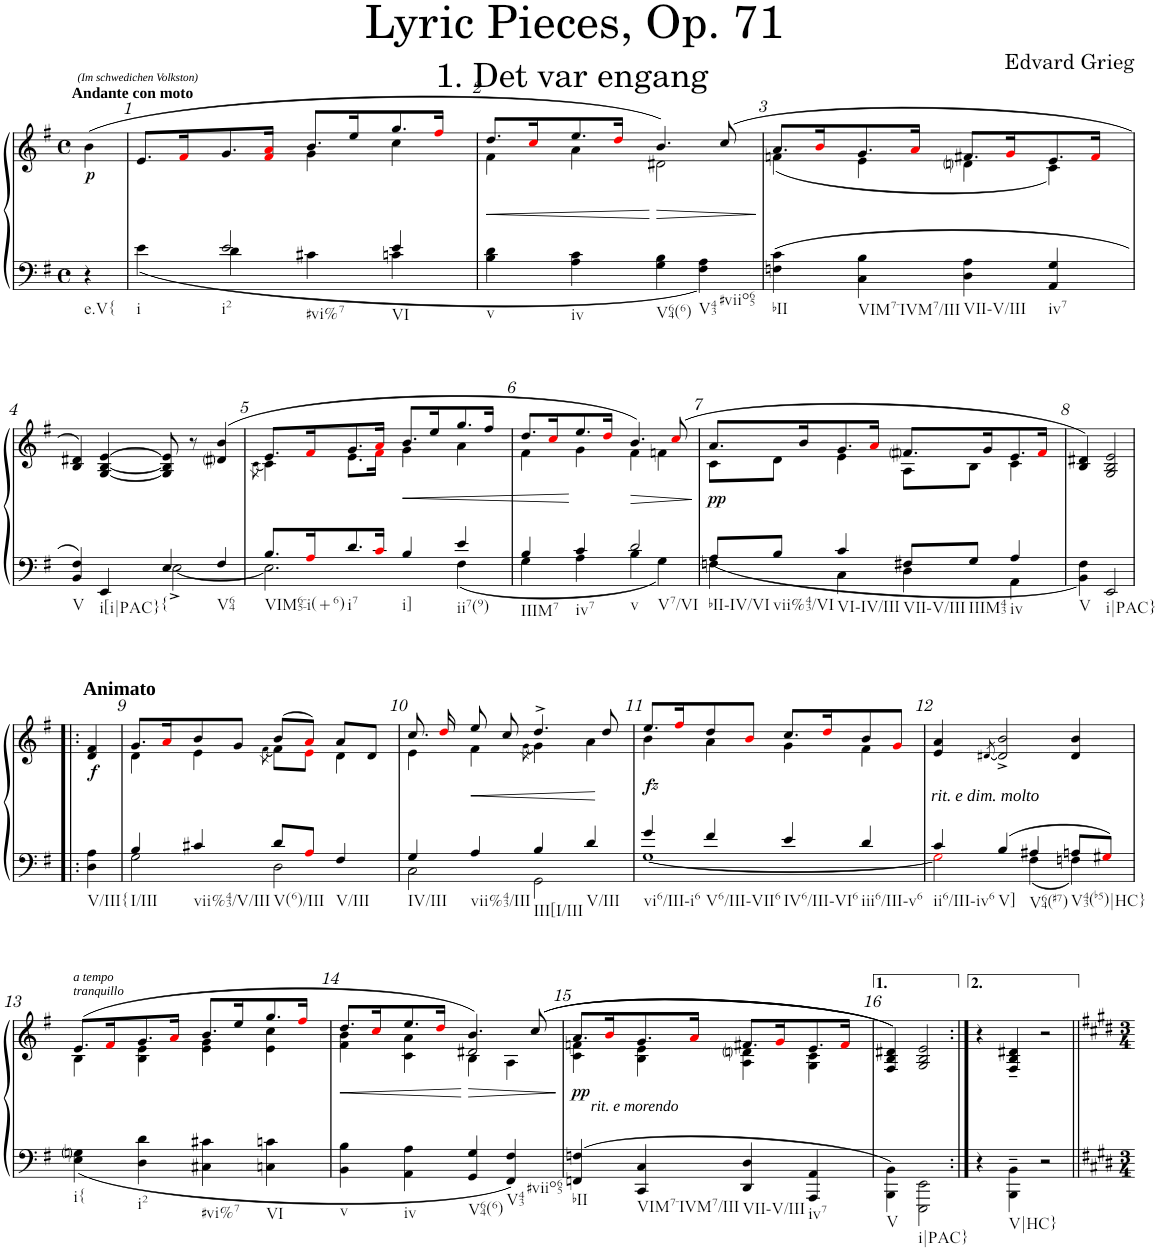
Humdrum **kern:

**kern	**kern	**dynam
*part1	*part1	*part1
*staff2	*staff1	*staff1/2
*I"Midi_1	*	*
*clefF4	*clefG2	*
*k[f#]	*k[f#]	*
*G:	*G:	*
*M4/4	*M4/4	*
*met(c)	*met(c)	*
=	=	=
!	!LO:TX:a:B:t=Andante con moto	!
!	!LO:TX:a:i:t=(Im schwedichen Volkston)	!
!LO:TX:b:t=e.V{	!	!
!	!	!LO:DY:b
4r	(>4b\	p
=1	=1	=1
*^	*^	*
!LO:TX:b:t=i	!	!	!	!
4e\	4ryy	8.e/L	2ryy	.
.	.	16f#i/K	.	.
!LO:TX:b:t=i2	!	!	!	!
!LO:TX:b:t=#vi%7	!	!	!	!
2e/	4d\	8.g/	.	.
.	.	16f#i/ 16ai/Jk	.	.
.	4c#X\	8.b/L	4g\	.
.	.	16ee/K	.	.
!LO:TX:b:t=VI	!	!	!	!
4e/	4cn\	8.gg/	4cc\	.
.	.	16ff#i/Jk	.	.
*v	*v	*	*	*
=2	=2	=2	=2
!LO:TX:b:t=v	!	!	!
!	!	!	!LO:HP:b
4B\ 4d\	8.dd/L	4f#\	<
.	16cci/K	.	.
!LO:TX:b:t=iv	!	!	!
4A\ 4c\	8.ee/	4a\	.
.	16ddi/Jk	.	.
!LO:TX:b:t=V64(6)	!	!	!
!	!	!	!LO:HP:n=1:b
4G\ 4B\	4.b/)	2d#X\	[ >
!LO:TX:b:t=V43	!	!	!
!LO:TX:b:t=#viio65	!	!	!
4F#\ 4A\	.	.	.
.	(8cc/	.	.
*	*v	*v	*
.	.	]
=3	=3	=3
*	*^	*
!LO:TX:b:t=bII	!	!	!
4Fn\ 4c\	8.a/L	(4fn\	.
.	16bi/K	.	.
!LO:TX:b:t=VIM7-IVM7/III	!	!	!
4C\ 4B\	8.g/	4e\	.
.	16ai/Jk	.	.
!LO:TX:b:t=VII-V/III	!	!	!
4D\ 4A\	8.f#X/L	4dnj\	.
.	16gi/K	.	.
!LO:TX:b:t=iv7	!	!	!
4AA/ 4G/	8.e/	4c\)	.
.	16f#i/Jk	.	.
*	*v	*v	*
!!LO:LB:g=z
=4	=4	=4
*^	*	*
!LO:TX:b:t=V	!	!	!
4BB/ 4F#/	2ryy	4B/ 4d#X/)	.
!LO:TX:b:t=i[i|PAC}	!	!	!
4EE/	.	[4G/ [4B/ [4e/	.
!LO:TX:b:t={	!	!	!
4E/	[2E^\	8G/] 8B/] 8e/]	.
.	.	8r	.
!LO:TX:b:t=V64	!	!	!
4F#/	.	(>4d#j/ 4b/	.
=5	=5	=5	=5
*	*	*^	*
.	.	.	[8qc\	.
!LO:TX:b:t=VIM65-i(+6)	!	!	!	!
8.B/L	2.E\]	8.e/L	4c\]	.
16Ai/K	.	16f#i/K	.	.
!LO:TX:b:t=i7	!	!	!	!
8.d/	.	8.g/	8.e\L	.
16ci/Jk	.	16ai/Jk	16f#i\Jk	.
!LO:TX:b:t=i]	!	!	!	!
!	!	!	!	!LO:HP:b
4B/	.	8.b/L	4g\	<
.	.	16ee/K	.	.
!LO:TX:b:t=ii7(9)	!	!	!	!
4e/	4F#\	8.gg/	4a\	.
.	.	16ff#/Jk	.	.
=6	=6	=6	=6	=6
!LO:TX:b:t=IIIM7	!	!	!	!
4B/	4G\	8.dd/L	4f#\	.
.	.	16cci/K	.	.
!LO:TX:b:t=iv7	!	!	!	!
4c/	4A\	8.ee/	4g\	[
.	.	16ddi/Jk	.	.
!LO:TX:b:t=v	!	!	!	!
!LO:TX:b:t=V7/VI	!	!	!	!
!	!	!	!	!LO:HP:b
2d/	4B\	4.b/)	4f#\	>
.	4G\	.	4fn\	.
.	.	(8cci/	.	.
*v	*v	*	*	*
*	*v	*v	*
.	.	]
=7	=7	=7
*^	*^	*
!LO:TX:b:t=bII-IV/VI	!	!	!	!
!	!	!	!	!LO:DY:b
8A/L	4Fn\	8.a/L	8c\L	pp
!LO:TX:b:t=vii%43/VI	!	!	!	!
8B/J	.	.	8d\J	.
.	.	16b/K	.	.
!LO:TX:b:t=VI-IV/III	!	!	!	!
4c/	4C\	8.g/	4e\	.
.	.	16ai/Jk	.	.
!LO:TX:b:t=VII-V/III	!	!	!	!
8F#X/L	4D\	8.f#j/L	8A\L	.
!LO:TX:b:t=IIIM43	!	!	!	!
8G/J	.	.	8B\J	.
.	.	16g/K	.	.
!LO:TX:b:t=iv	!	!	!	!
4A/	4AA\	8.e/	4c\	.
.	.	16f#i/Jk	.	.
*v	*v	*	*	*
*	*v	*v	*
=8	=8	=8
!LO:TX:b:t=V	!	!
4BB\ 4F#\	4B/ 4d#X/)	.
!LO:TX:b:t=i|PAC}	!	!
2EE/	2G/ 2B/ 2e/	.
!!LO:LB:g=z
=8X1!|:	=8X1!|:	=8X1!|:
!	!LO:TX:a:B:t=Animato	!
!LO:TX:b:t=V/III{	!	!
!	!	!LO:DY:b
4D\ 4A\	4d/ 4f#/	f
=9	=9	=9
*^	*^	*
!LO:TX:b:t=I/III	!	!	!	!
4B/	2G\	8.g/L	4d\	.
.	.	16ai/K	.	.
!LO:TX:b:t=vii%43/V/III	!	!	!	!
4c#X/	.	8b/	4e\	.
.	.	8g/J	.	.
.	.	.	[8qf#\	.
!LO:TX:b:t=V(6)/III	!	!	!	!
8d/L	2D\	(>8b/L	8f#\L]	.
8Ai/J	.	8ai/J)	8ei\J	.
!LO:TX:b:t=V/III	!	!	!	!
4F#/	.	8a/L	4d\	.
.	.	8d/J	.	.
=10	=10	=10	=10	=10
!LO:TX:b:t=IV/III	!	!	!	!
4G/	2C\	8.cc/	4e\	.
.	.	16ddi/	.	.
!LO:TX:b:t=vii%43/III	!	!	!	!
!	!	!	!	!LO:HP:b
4A/	.	8ee/	4f#\	<
.	.	8cc/	.	.
.	.	.	[8qg\	.
!LO:TX:b:t=III[I/III	!	!	!	!
4B/	2GG\	4.dd^/	4g\]	.
!LO:TX:b:t=V/III	!	!	!	!
4d/	.	.	4a\	.
.	.	8dd/	.	[
=11	=11	=11	=11	=11
!LO:TX:b:t=vi6/III-i6	!	!	!	!
!	!	!	!	!LO:DY:b
4g/	[1G	8.ee/L	4b\	fz
.	.	16ff#i/K	.	.
!LO:TX:b:t=V6/III-VII6	!	!	!	!
4f#/	.	8dd/	4a\	.
.	.	8bi/J	.	.
!LO:TX:b:t=IV6/III-VI6	!	!	!	!
4e/	.	8.cc/L	4g\	.
.	.	16ddi/K	.	.
!LO:TX:b:t=iii6/III-v6	!	!	!	!
4d/	.	8b/	4f#\	.
.	.	8gi/J	.	.
*	*	*v	*v	*
=12	=12	=12	=12
!LO:TX:a:i:t=rit. e dim. molto	!	!	!
!LO:TX:b:t=ii6/III-iv6	!	!	!
4c/	2Gi\]	4e/ 4a/	.
.	.	[8qd#X/	.
!LO:TX:b:t=V]	!	!	!
4B/	.	2d#/]^ 2b/^	.
!LO:TX:b:t=V64(#7)	!	!	!
4A#X/	4F#\	.	.
!LO:TX:b:t=V43(b5)|HC}	!	!	!
8An/L	4Fn\	4d#/ 4b/	.
8G#Xi/J	.	.	.
*v	*v	*	*
!!LO:LB:g=z
=13	=13	=13
*	*^	*
!	!LO:TX:a:i:t=a tempo	!	!
!	!LO:TX:a:t=tranquillo	!	!
!LO:TX:b:t=i{	!	!	!
4E\ 4Gnj\	(>8.e/L	4B\	.
.	16f#i/K	.	.
!LO:TX:b:t=i2	!	!	!
4D\ 4d\	8.g/	4B\ 4e\	.
.	16ai/Jk	.	.
!LO:TX:b:t=#vi%7	!	!	!
4C#X\ 4c#X\	8.b/L	4e\ 4g\	.
.	16ee/K	.	.
!LO:TX:b:t=VI	!	!	!
4Cn\ 4cn\	8.gg/	4e\ 4cc\	.
.	16ff#i/Jk	.	.
*	*v	*v	*
=14	=14	=14
!LO:TX:b:t=v	!	!
!	!	!LO:HP:b
*	*^	*
*	*	*^	*
4BB\ 4B\	8.dd/L	4f#\ 4b\	2ryy	<
.	16cci/K	.	.	.
!LO:TX:b:t=iv	!	!	!	!
4AA\ 4A\	8.ee/	4c\ 4a\	.	.
.	16ddi/Jk	.	.	.
!LO:TX:b:t=V64(6)	!	!	!	!
!	!	!	!	!LO:HP:n=1:b
4GG/ 4G/	4.b/)	4B\	2d#X/	[ >
!LO:TX:b:t=V43	!	!	!	!
!LO:TX:b:t=#viio65	!	!	!	!
4FF#/ 4F#/	.	4A\	.	.
.	((8cc/	.	.	.
*	*v	*v	*v	*
.	.	]
=15	=15	=15
*	*^	*
!	!LO:TX:b:i:t=rit. e morendo	!	!
!LO:TX:b:t=bII	!	!	!
!	!	!	!LO:DY:b
4FFn/ 4Fn/	8.a/L	4c\ 4fn\	pp
.	16bi/K	.	.
!LO:TX:b:t=VIM7-IVM7/III	!	!	!
4CC/ 4C/	8.g/	4B\ 4e\	.
.	16ai/Jk	.	.
!LO:TX:b:t=VII-V/III	!	!	!
4DD/ 4D/	8.f#X/L	4A\ 4dnj\	.
.	16gi/K	.	.
!LO:TX:b:t=iv7	!	!	!
4AAA/ 4AA/	8.e/	4G\ 4c\	.
.	16f#i/Jk	.	.
*	*v	*v	*
=16	=16	=16
!LO:TX:b:t=V	!	!
4BBB\ 4BB\	4F#/ 4B/ 4d#X/))	.
!LO:TX:b:t=i|PAC}	!	!
2EEE\ 2EE\	2G/ 2B/ 2e/	.
=16X2:|!	=16X2:|!	=16X2:|!
4r	4r	.
!LO:TX:b:t=V|HC}	!	!
4BBB\~ 4BB\~	4F#/~ 4B/~ 4d#X/~	.
2r	2r	.
=||	=||	=||
*-	*-	*-
